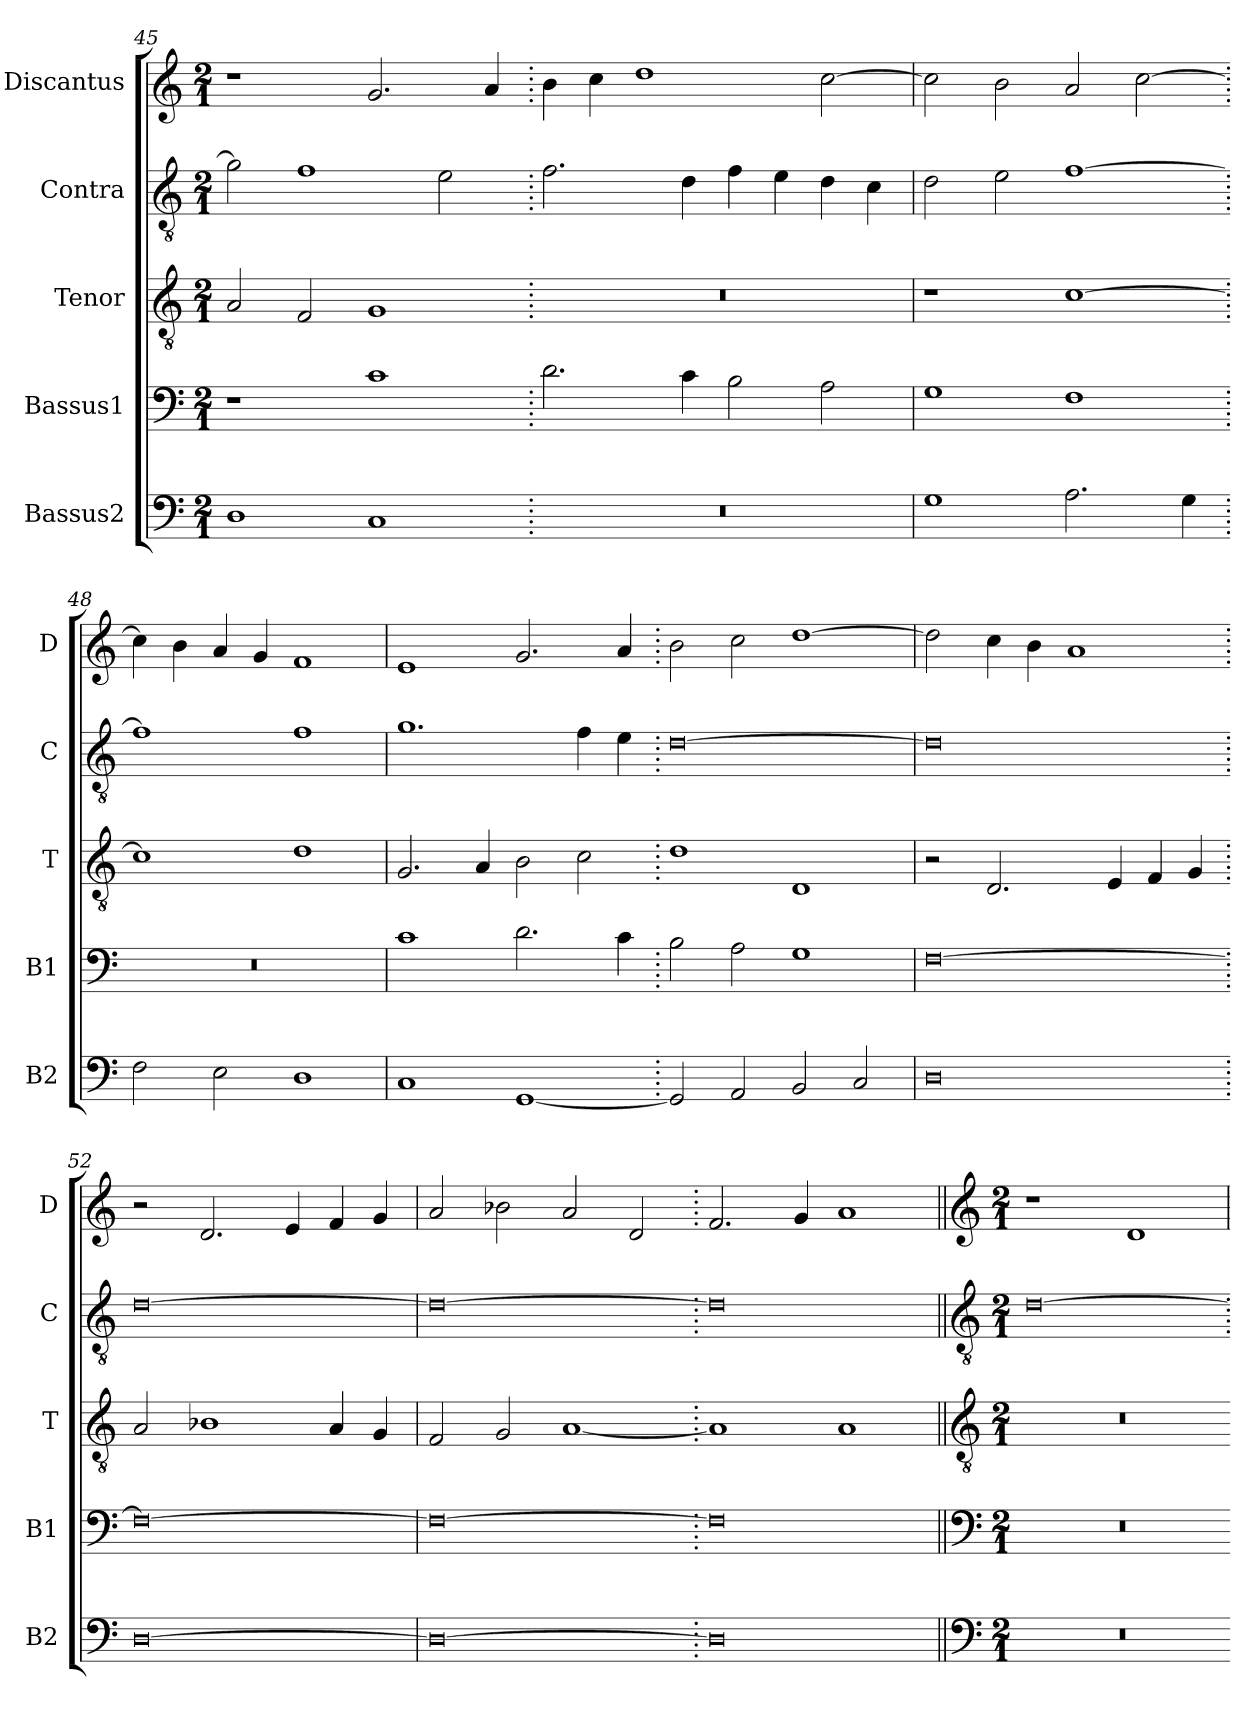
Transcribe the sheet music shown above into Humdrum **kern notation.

**kern	**kern	**kern	**kern	**kern
*part5	*part4	*part3	*part2	*part1
*staff5	*staff4	*staff3	*staff2	*staff1
*I"Bassus2	*I"Bassus1	*I"Tenor	*I"Contra	*I"Discantus
*I'B2	*I'B1	*I'T	*I'C	*I'D
*clefF4	*clefF4	*clefGv2	*clefGv2	*clefG2
*k[]	*k[]	*k[]	*k[]	*k[]
*M2/1	*M2/1	*M2/1	*M2/1	*M2/1
=45	=45	=45	=45	=45
1D	1r	2A/	2g\]	1r
.	.	2F/	1f	.
1C	1c	1G	.	2.g/
.	.	.	2e\	.
.	.	.	.	4a/
=46.	=46.	=46.	=46.	=46.
0r	2.d\	0r	2.f\	4b\
.	.	.	.	4cc\
.	.	.	.	1dd
.	4c\	.	4d\	.
.	2B\	.	4f\	.
.	.	.	4e\	.
.	2A\	.	4d\	[2cc\
.	.	.	4c\	.
=47	=47	=47	=47	=47
1G	1G	1r	2d\	2cc\]
.	.	.	2e\	2b\
2.A\	1F	[1c	[1f	2a/
.	.	.	.	[2cc\
4G\	.	.	.	.
=48.	=48.	=48.	=48.	=48.
2F\	0r	1c]	1f]	4cc\]
.	.	.	.	4b\
2E\	.	.	.	4a/
.	.	.	.	4g/
1D	.	1d	1f	1f
=49	=49	=49	=49	=49
1C	1c	2.G/	1.g	1e
.	.	4A/	.	.
[1GG	2.d\	2B\	.	2.g/
.	.	2c\	4f\	.
.	4c\	.	4e\	4a/
=50.	=50.	=50.	=50.	=50.
2GG/]	2B\	1d	[0d	2b\
2AA/	2A\	.	.	2cc\
2BB/	1G	1D	.	[1dd
2C/	.	.	.	.
=51	=51	=51	=51	=51
0D	[0F	2r	0d]	2dd\]
.	.	2.D/	.	4cc\
.	.	.	.	4b\
.	.	.	.	1a
.	.	4E/	.	.
.	.	4F/	.	.
.	.	4G/	.	.
=52.	=52.	=52.	=52.	=52.
[0D	0F_	2A/	[0d	2r
.	.	1B-X	.	2.d/
.	.	.	.	4e/
.	.	4A/	.	4f/
.	.	4G/	.	4g/
=53	=53	=53	=53	=53
0D_	0F_	2F/	0d_	2a/
.	.	2G/	.	2b-X\
.	.	[1A	.	2a/
.	.	.	.	2d/
=54.	=54.	=54.	=54.	=54.
0D]	0F]	1A]	0d]	2.f/
.	.	.	.	4g/
.	.	1A	.	1a
!!LO:LB:g=z
=55||	=55||	=55||	=55||	=55||
*clefF4	*clefF4	*clefGv2	*clefGv2	*clefG2
*k[]	*k[]	*k[]	*k[]	*k[]
*M2/1	*M2/1	*M2/1	*M2/1	*M2/1
0r	0r	0r	[0d	1r
.	.	.	.	1d
=	=	=	=.	=
*-	*-	*-	*-	*-
